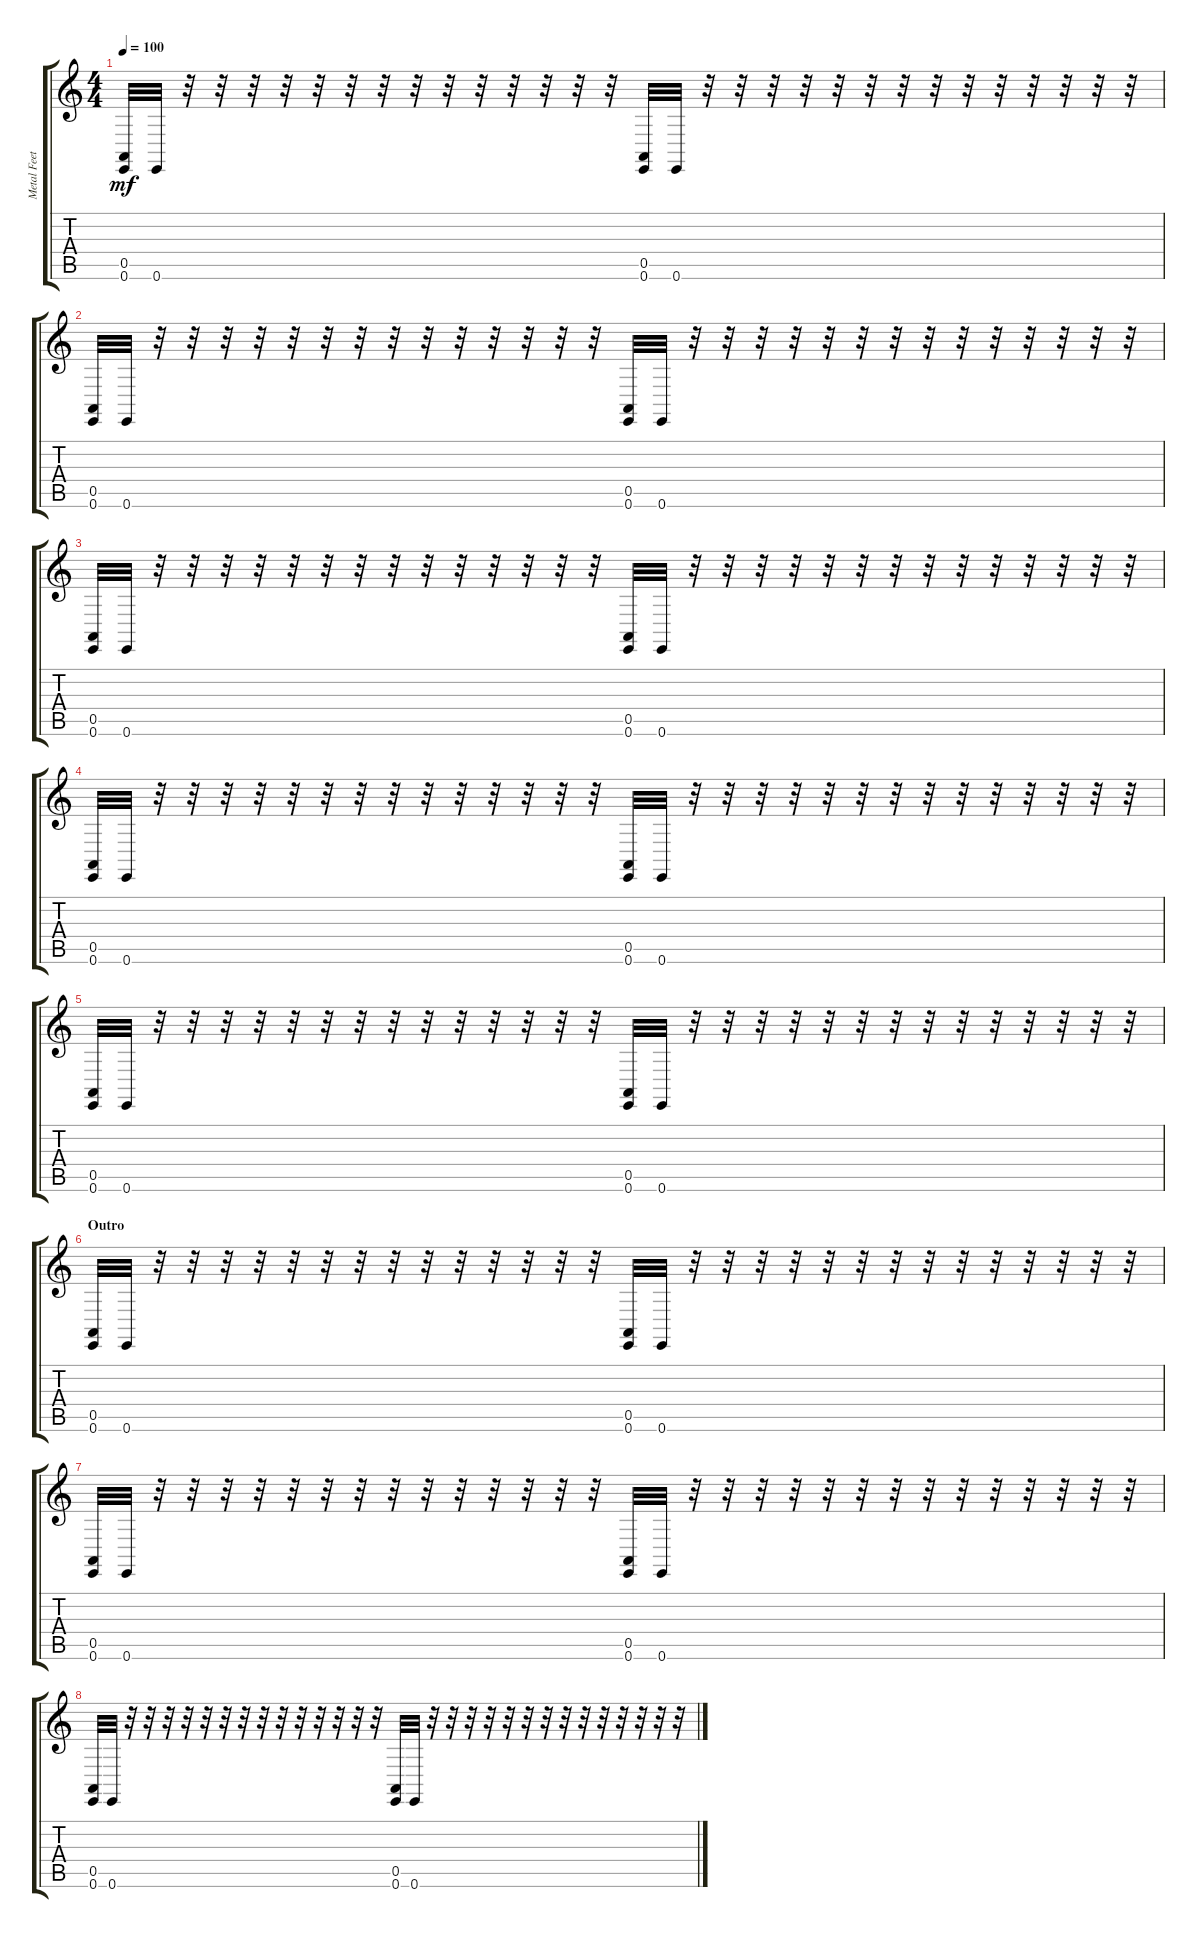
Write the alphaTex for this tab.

\track ("Metal Feet 3" "Metal Feet") {instrument woodblock}
\staff {score tabs}
\tuning (E4 B3 G3 D3 A2 E2) {hide}
\ts (4 4)
\tempo 100
\clef g2
\ks c
(0.5 0.6).32{dy mf} 0.6.32 r.32 r.32 r.32 r.32 r.32 r.32 r.32 r.32 r.32 r.32 r.32 r.32 r.32 r.32 (0.5 0.6).32 0.6.32 r.32 r.32 r.32 r.32 r.32 r.32 r.32 r.32 r.32 r.32 r.32 r.32 r.32 r.32 |
(0.5 0.6).32 0.6.32 r.32 r.32 r.32 r.32 r.32 r.32 r.32 r.32 r.32 r.32 r.32 r.32 r.32 r.32 (0.5 0.6).32 0.6.32 r.32 r.32 r.32 r.32 r.32 r.32 r.32 r.32 r.32 r.32 r.32 r.32 r.32 r.32 |
(0.5 0.6).32 0.6.32 r.32 r.32 r.32 r.32 r.32 r.32 r.32 r.32 r.32 r.32 r.32 r.32 r.32 r.32 (0.5 0.6).32 0.6.32 r.32 r.32 r.32 r.32 r.32 r.32 r.32 r.32 r.32 r.32 r.32 r.32 r.32 r.32 |
(0.5 0.6).32 0.6.32 r.32 r.32 r.32 r.32 r.32 r.32 r.32 r.32 r.32 r.32 r.32 r.32 r.32 r.32 (0.5 0.6).32 0.6.32 r.32 r.32 r.32 r.32 r.32 r.32 r.32 r.32 r.32 r.32 r.32 r.32 r.32 r.32 |
(0.5 0.6).32 0.6.32 r.32 r.32 r.32 r.32 r.32 r.32 r.32 r.32 r.32 r.32 r.32 r.32 r.32 r.32 (0.5 0.6).32 0.6.32 r.32 r.32 r.32 r.32 r.32 r.32 r.32 r.32 r.32 r.32 r.32 r.32 r.32 r.32 |
\section ("" "Outro")
(0.5 0.6).32 0.6.32 r.32 r.32 r.32 r.32 r.32 r.32 r.32 r.32 r.32 r.32 r.32 r.32 r.32 r.32 (0.5 0.6).32 0.6.32 r.32 r.32 r.32 r.32 r.32 r.32 r.32 r.32 r.32 r.32 r.32 r.32 r.32 r.32 |
(0.5 0.6).32 0.6.32 r.32 r.32 r.32 r.32 r.32 r.32 r.32 r.32 r.32 r.32 r.32 r.32 r.32 r.32 (0.5 0.6).32 0.6.32 r.32 r.32 r.32 r.32 r.32 r.32 r.32 r.32 r.32 r.32 r.32 r.32 r.32 r.32 |
(0.5 0.6).32 0.6.32 r.32 r.32 r.32 r.32 r.32 r.32 r.32 r.32 r.32 r.32 r.32 r.32 r.32 r.32 (0.5 0.6).32 0.6.32 r.32 r.32 r.32 r.32 r.32 r.32 r.32 r.32 r.32 r.32 r.32 r.32 r.32 r.32
